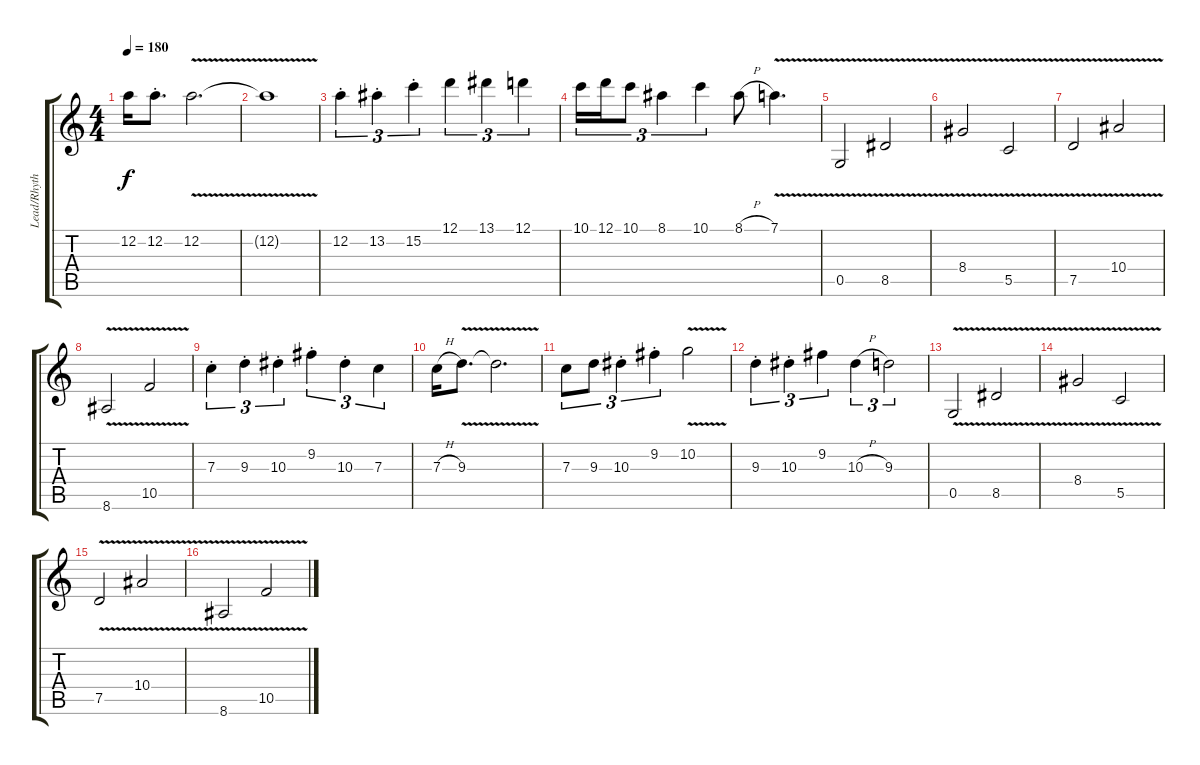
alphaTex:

\track ("Lead/Rhythm Guitar" "Lead/Rhyth") {instrument overdrivenguitar}
\staff {score tabs}
\tuning (D4 A3 F3 C3 G2 D2) {hide}
\ts (4 4)
\tempo 180
\clef g2
\ks c
12.2.16{dy f volume 16 instrument acousticguitarsteel} 12.2{st}.8{d} 12.2{v}.2{d} |
12.2{t}.1 |
12.2{st}.4{tu (3 2)} 13.2{st}.4{tu (3 2)} 15.2{st}.4{tu (3 2)} 12.1.4{tu (3 2)} 13.1.4{tu (3 2)} 12.1.4{tu (3 2)} |
10.1.16{tu (3 2)} 12.1.16{tu (3 2)} 10.1.8{tu (3 2)} 8.1.4{tu (3 2)} 10.1.4{tu (3 2)} 8.1{h}.8 7.1{v}.4{d} |
0.5{v}.2{volume 13 instrument overdrivenguitar} 8.5{v}.2 |
8.4{v}.2 5.5{v}.2 |
7.5{v}.2 10.4{v}.2 |
8.6{v}.2 10.5{v}.2 |
7.3{st}.4{tu (3 2) volume 16 instrument acousticguitarsteel} 9.3{st}.4{tu (3 2)} 10.3{st}.4{tu (3 2)} 9.2{st}.4{tu (3 2)} 10.3{st}.4{tu (3 2)} 7.3.4{tu (3 2)} |
7.3{h}.16 9.3{v}.8{d} 9.3{t}.2{d} |
7.3.8{tu (3 2)} 9.3.8{tu (3 2)} 10.3{st}.4{tu (3 2)} 9.2{st}.4{tu (3 2)} 10.2{v}.2 |
9.3{st}.4{tu (3 2)} 10.3{st}.4{tu (3 2)} 9.2.4{tu (3 2)} 10.3{h}.4{tu (3 2)} 9.3.2{tu (3 2)} |
0.5{v}.2{volume 13 instrument overdrivenguitar} 8.5{v}.2 |
8.4{v}.2 5.5{v}.2 |
7.5{v}.2 10.4{v}.2 |
8.6{v}.2 10.5{v}.2
